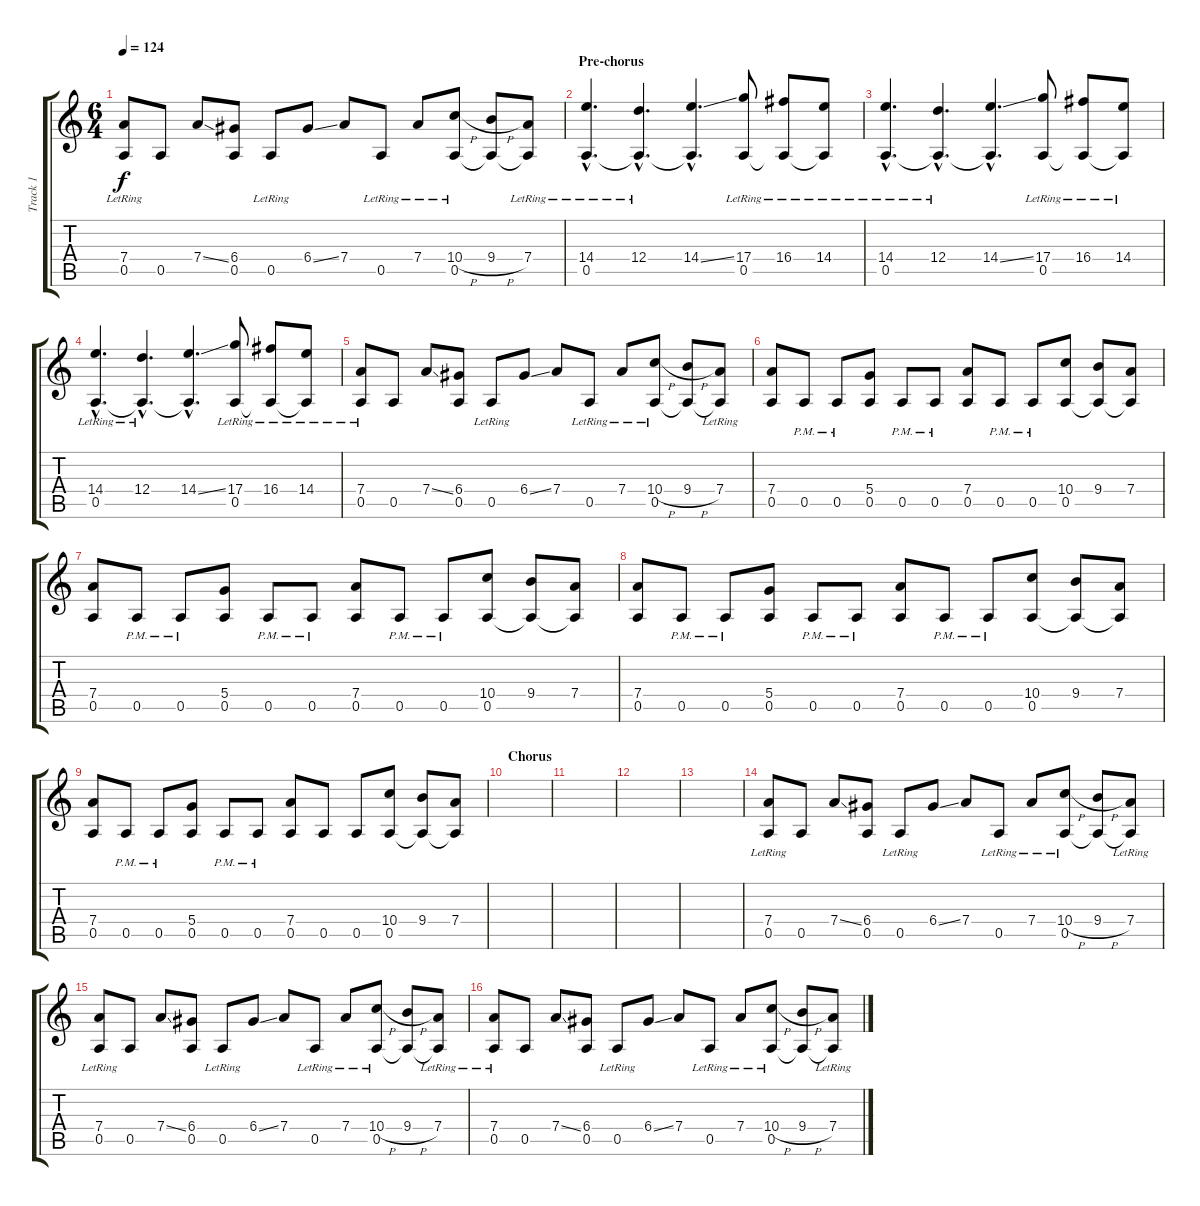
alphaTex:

\track ("Track 1" "Track 1") {instrument overdrivenguitar}
\staff {score tabs}
\tuning (E4 B3 G3 D3 A2 D2) {hide}
\ts (6 4)
\tempo 124
\clef g2
\ks c
(7.4{lr} 0.5).8{dy f} 0.5.8 7.4{ss}.8 (6.4 0.5).8 0.5{lr}.8 6.4{ss}.8 7.4.8 0.5{lr}.8 7.4{lr}.8 (10.4{h} 0.5{lr}).8 (9.4{h} 0.5{t}).8 (7.4{lr} 0.5{t}).8 |
\section ("" "Pre-chorus")
(14.4{hac lr} 0.5{hac lr}).4{d} (12.4{hac lr} 0.5{hac t}).4{d} (14.4{ss hac} 0.5{hac t}).4{d} (17.4{lr} 0.5{lr}).8 (16.4{lr} 0.5{t}).8 (14.4{lr} 0.5{t}).8 |
(14.4{hac lr} 0.5{hac lr}).4{d} (12.4{hac lr} 0.5{hac t}).4{d} (14.4{ss hac} 0.5{hac t}).4{d} (17.4{lr} 0.5{lr}).8 (16.4{lr} 0.5{t}).8 (14.4{lr} 0.5{t}).8 |
(14.4{hac lr} 0.5{hac lr}).4{d} (12.4{hac lr} 0.5{hac t}).4{d} (14.4{ss hac} 0.5{hac t}).4{d} (17.4{lr} 0.5{lr}).8 (16.4{lr} 0.5{t}).8 (14.4{lr} 0.5{t}).8 |
(7.4{lr} 0.5).8 0.5.8 7.4{ss}.8 (6.4 0.5).8 0.5{lr}.8 6.4{ss}.8 7.4.8 0.5{lr}.8 7.4{lr}.8 (10.4{h} 0.5{lr}).8 (9.4{h} 0.5{t}).8 (7.4{lr} 0.5{t}).8 |
(7.4 0.5).8 0.5{pm}.8 0.5{pm}.8 (5.4 0.5).8 0.5{pm}.8 0.5{pm}.8 (7.4 0.5).8 0.5{pm}.8 0.5{pm}.8 (10.4 0.5).8 (9.4 0.5{t}).8 (7.4 0.5{t}).8 |
(7.4 0.5).8 0.5{pm}.8 0.5{pm}.8 (5.4 0.5).8 0.5{pm}.8 0.5{pm}.8 (7.4 0.5).8 0.5{pm}.8 0.5{pm}.8 (10.4 0.5).8 (9.4 0.5{t}).8 (7.4 0.5{t}).8 |
(7.4 0.5).8 0.5{pm}.8 0.5{pm}.8 (5.4 0.5).8 0.5{pm}.8 0.5{pm}.8 (7.4 0.5).8 0.5{pm}.8 0.5{pm}.8 (10.4 0.5).8 (9.4 0.5{t}).8 (7.4 0.5{t}).8 |
(7.4 0.5).8{volume 14} 0.5{pm}.8 0.5{pm}.8 (5.4 0.5).8 0.5{pm}.8 0.5{pm}.8 (7.4 0.5).8 0.5.8 0.5.8 (10.4 0.5).8 (9.4 0.5{t}).8 (7.4 0.5{t}).8 |
\section ("" "Chorus")
|
|
|
|
(7.4{lr} 0.5).8 0.5.8 7.4{ss}.8 (6.4 0.5).8 0.5{lr}.8 6.4{ss}.8 7.4.8 0.5{lr}.8 7.4{lr}.8 (10.4{h} 0.5{lr}).8 (9.4{h} 0.5{t}).8 (7.4{lr} 0.5{t}).8 |
(7.4{lr} 0.5).8 0.5.8 7.4{ss}.8 (6.4 0.5).8 0.5{lr}.8 6.4{ss}.8 7.4.8 0.5{lr}.8 7.4{lr}.8 (10.4{h} 0.5{lr}).8 (9.4{h} 0.5{t}).8 (7.4{lr} 0.5{t}).8 |
(7.4{lr} 0.5).8 0.5.8 7.4{ss}.8 (6.4 0.5).8 0.5{lr}.8 6.4{ss}.8 7.4.8 0.5{lr}.8 7.4{lr}.8 (10.4{h} 0.5{lr}).8 (9.4{h} 0.5{t}).8 (7.4{lr} 0.5{t}).8
